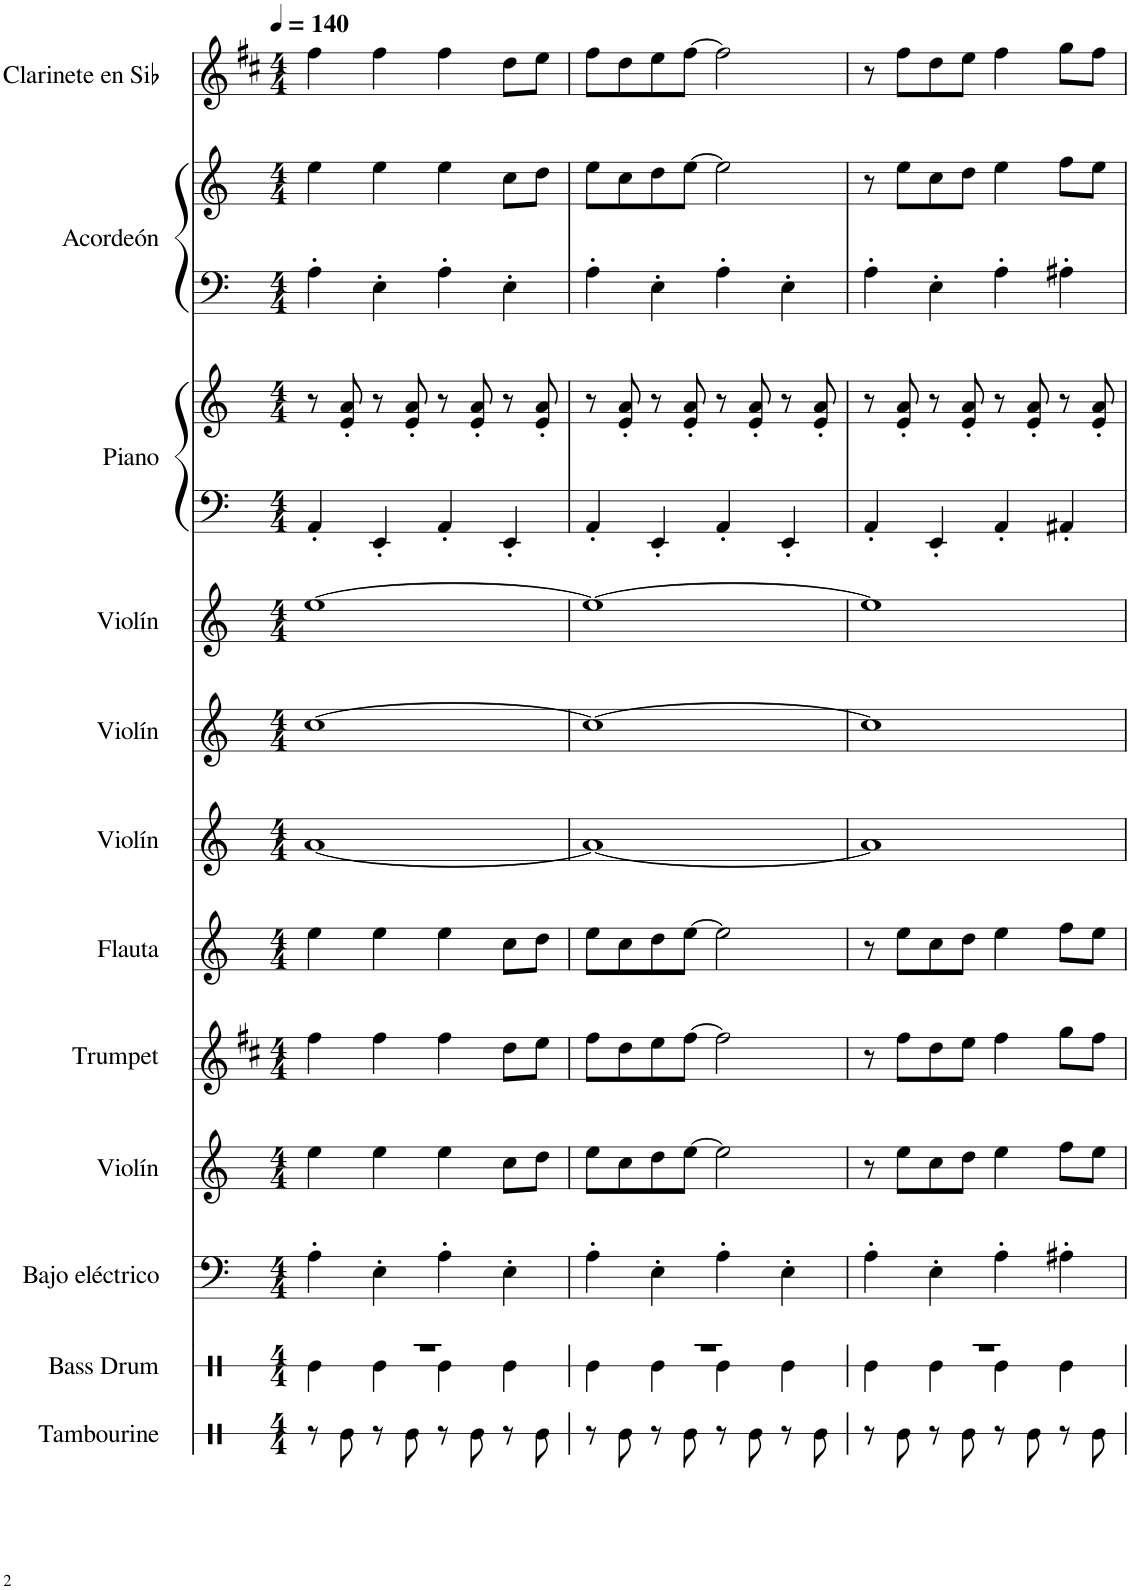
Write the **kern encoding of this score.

**kern	**kern	**kern	**kern	**kern	**kern	**kern	**kern	**kern	**kern	**kern	**kern	**kern	**kern	**kern	**kern	**kern	**kern	**kern
*part17	*part16	*part15	*part14	*part13	*part12	*part11	*part10	*part9	*part8	*part7	*part6	*part5	*part4	*part3	*part3	*part2	*part2	*part1
*staff19	*staff18	*staff17	*staff16	*staff15	*staff14	*staff13	*staff12	*staff11	*staff10	*staff9	*staff8	*staff7	*staff6	*staff5	*staff4	*staff3	*staff2	*staff1
*I"Tambourine	*I"Bass Drum	*I"Bajo eléctrico	*I"Bb Tuba	*I"Euphonium	*I"Trombone	*I"Alto Saxophone	*I"Violín	*I"Trumpet	*I"Flute	*I"Flauta	*I"Violín	*I"Violín	*I"Violín	*I"Piano	*	*I"Acordeón	*	*I"Clarinete en Sib
*I'Tamb.	*I'B. Dr.	*	*I'Bb Tu.	*I'Euph.	*I'Tbn.	*I'A. Sax.	*I'Vln.	*I'Tpt.	*I'Fl.	*I'Fl.	*I'Vln.	*I'Vln.	*I'Vln.	*I'Pno.	*	*I'Acord.	*	*I'Cl. Sib
*stria1	*stria1	*	*stria5	*stria5	*stria5	*stria5	*	*	*stria5	*	*	*	*	*	*	*	*	*
*clefX	*clefX	*clefF4	*clefG2	*clefG2	*clefG2	*clefG2	*clefG2	*clefG2	*clefG2	*clefG2	*clefG2	*clefG2	*clefG2	*clefF4	*clefG2	*clefF4	*clefG2	*clefG2
*	*	*Trd7c12	*Trd15c26	*Trd8c14	*Trd8c14	*Trd5c9	*	*Trd1c2	*	*	*	*	*	*	*	*	*	*Trd1c2
*k[]	*k[]	*k[]	*k[f#c#]	*k[f#c#]	*k[f#c#]	*k[f#c#g#]	*k[]	*k[f#c#]	*k[]	*k[]	*k[]	*k[]	*k[]	*k[]	*k[]	*k[]	*k[]	*k[f#c#]
*M4/4	*M4/4	*M4/4	*M4/4	*M4/4	*M4/4	*M4/4	*M4/4	*M4/4	*M4/4	*M4/4	*M4/4	*M4/4	*M4/4	*M4/4	*M4/4	*M4/4	*M4/4	*M4/4
*MM140	*MM140	*MM140	*MM140	*MM140	*MM140	*MM140	*MM140	*MM140	*MM140	*MM140	*MM140	*MM140	*MM140	*MM140	*MM140	*MM140	*MM140	*MM140
=1	=1	=1	=1	=1	=1	=1	=1	=1	=1	=1	=1	=1	=1	=1	=1	=1	=1	=1
*	*^	*	*	*	*	*	*	*	*	*	*	*	*	*	*	*	*	*
8r	1r	4Re\	4A'\	4b'	4b'	8r	1r	4ee\	4ff#\	4ee	4ee\	[1a	[1cc	[1ee	4AA'/	8r	4A'\	4ee\	4ff#\
8Re\	.	.	.	.	.	8f#' 8b'	.	.	.	.	.	.	.	.	.	8e/' 8a/'	.	.	.
8r	.	4Re\	4E'\	4f#'	4f#'	8r	.	4ee\	4ff#\	4ee	4ee\	.	.	.	4EE'/	8r	4E'\	4ee\	4ff#\
8Re\	.	.	.	.	.	8f#' 8b'	.	.	.	.	.	.	.	.	.	8e/' 8a/'	.	.	.
8r	.	4Re\	4A'\	4b'	4b'	8r	.	4ee\	4ff#\	4ee	4ee\	.	.	.	4AA'/	8r	4A'\	4ee\	4ff#\
8Re\	.	.	.	.	.	8f#' 8b'	.	.	.	.	.	.	.	.	.	8e/' 8a/'	.	.	.
8r	.	4Re\	4E'\	4f#'	4f#'	8r	.	8cc\L	8dd\L	8cc\L	8cc\L	.	.	.	4EE'/	8r	4E'\	8cc\L	8dd\L
8Re\	.	.	.	.	.	8f#' 8b'	.	8dd\J	8ee\J	8dd\J	8dd\J	.	.	.	.	8e/' 8a/'	.	8dd\J	8ee\J
=2	=2	=2	=2	=2	=2	=2	=2	=2	=2	=2	=2	=2	=2	=2	=2	=2	=2	=2	=2
8r	1r	4Re\	4A'\	4b'	4b'	8r	2r	8ee\L	8ff#\L	8ee\L	8ee\L	1a_	1cc_	1ee_	4AA'/	8r	4A'\	8ee\L	8ff#\L
8Re\	.	.	.	.	.	8f#' 8b'	.	8cc\	8dd\	8cc\J	8cc\	.	.	.	.	8e/' 8a/'	.	8cc\	8dd\
8r	.	4Re\	4E'\	4f#'	4f#'	8r	.	8dd\	8ee\	8dd\L	8dd\	.	.	.	4EE'/	8r	4E'\	8dd\	8ee\
8Re\	.	.	.	.	.	8f#' 8b'	.	[8ee\J	[8ff#\J	[8ee\J	[8ee\J	.	.	.	.	8e/' 8a/'	.	[8ee\J	[8ff#\J
8r	.	4Re\	4A'\	4b'	4b'	8r	8r	2ee\]	2ff#\]	2ee]	2ee\]	.	.	.	4AA'/	8r	4A'\	2ee\]	2ff#\]
8Re\	.	.	.	.	.	8f#' 8b'	8bb	.	.	.	.	.	.	.	.	8e/' 8a/'	.	.	.
8r	.	4Re\	4E'\	4f#'	4f#'	8r	8aa\L	.	.	.	.	.	.	.	4EE'/	8r	4E'\	.	.
8Re\	.	.	.	.	.	8f#' 8b'	8gg#\J	.	.	.	.	.	.	.	.	8e/' 8a/'	.	.	.
=3	=3	=3	=3	=3	=3	=3	=3	=3	=3	=3	=3	=3	=3	=3	=3	=3	=3	=3	=3
8r	1r	4Re\	4A'\	4b'	4b'	8r	2ff#	8r	8r	8r	8r	1a]	1cc]	1ee]	4AA'/	8r	4A'\	8r	8r
8Re\	.	.	.	.	.	8f#' 8b'	.	8ee\L	8ff#\L	8ee	8ee\L	.	.	.	.	8e/' 8a/'	.	8ee\L	8ff#\L
8r	.	4Re\	4E'\	4f#'	4f#'	8r	.	8cc\	8dd\	8cc\L	8cc\	.	.	.	4EE'/	8r	4E'\	8cc\	8dd\
8Re\	.	.	.	.	.	8f#' 8b'	.	8dd\J	8ee\J	8dd\J	8dd\J	.	.	.	.	8e/' 8a/'	.	8dd\J	8ee\J
8r	.	4Re\	4A'\	4b'	8b'/L	8r	2r	4ee\	4ff#\	4ee	4ee\	.	.	.	4AA'/	8r	4A'\	4ee\	4ff#\
8Re\	.	.	.	.	8f#/J	8f#' 8b'	.	.	.	.	.	.	.	.	.	8e/' 8a/'	.	.	.
8r	.	4Re\	4A#X'\	4b'	8r	8r	.	8ff\L	8gg\L	8ff\L	8ff\L	.	.	.	4AA#X'/	8r	4A#X'\	8ff\L	8gg\L
8Re\	.	.	.	.	8b'	8f#' 8b'	.	8ee\J	8ff#\J	8ee\J	8ee\J	.	.	.	.	8e/' 8a/'	.	8ee\J	8ff#\J
*	*v	*v	*	*	*	*	*	*	*	*	*	*	*	*	*	*	*	*	*
=	=	=	=	=	=	=	=	=	=	=	=	=	=	=	=	=	=	=
*-	*-	*-	*-	*-	*-	*-	*-	*-	*-	*-	*-	*-	*-	*-	*-	*-	*-	*-
